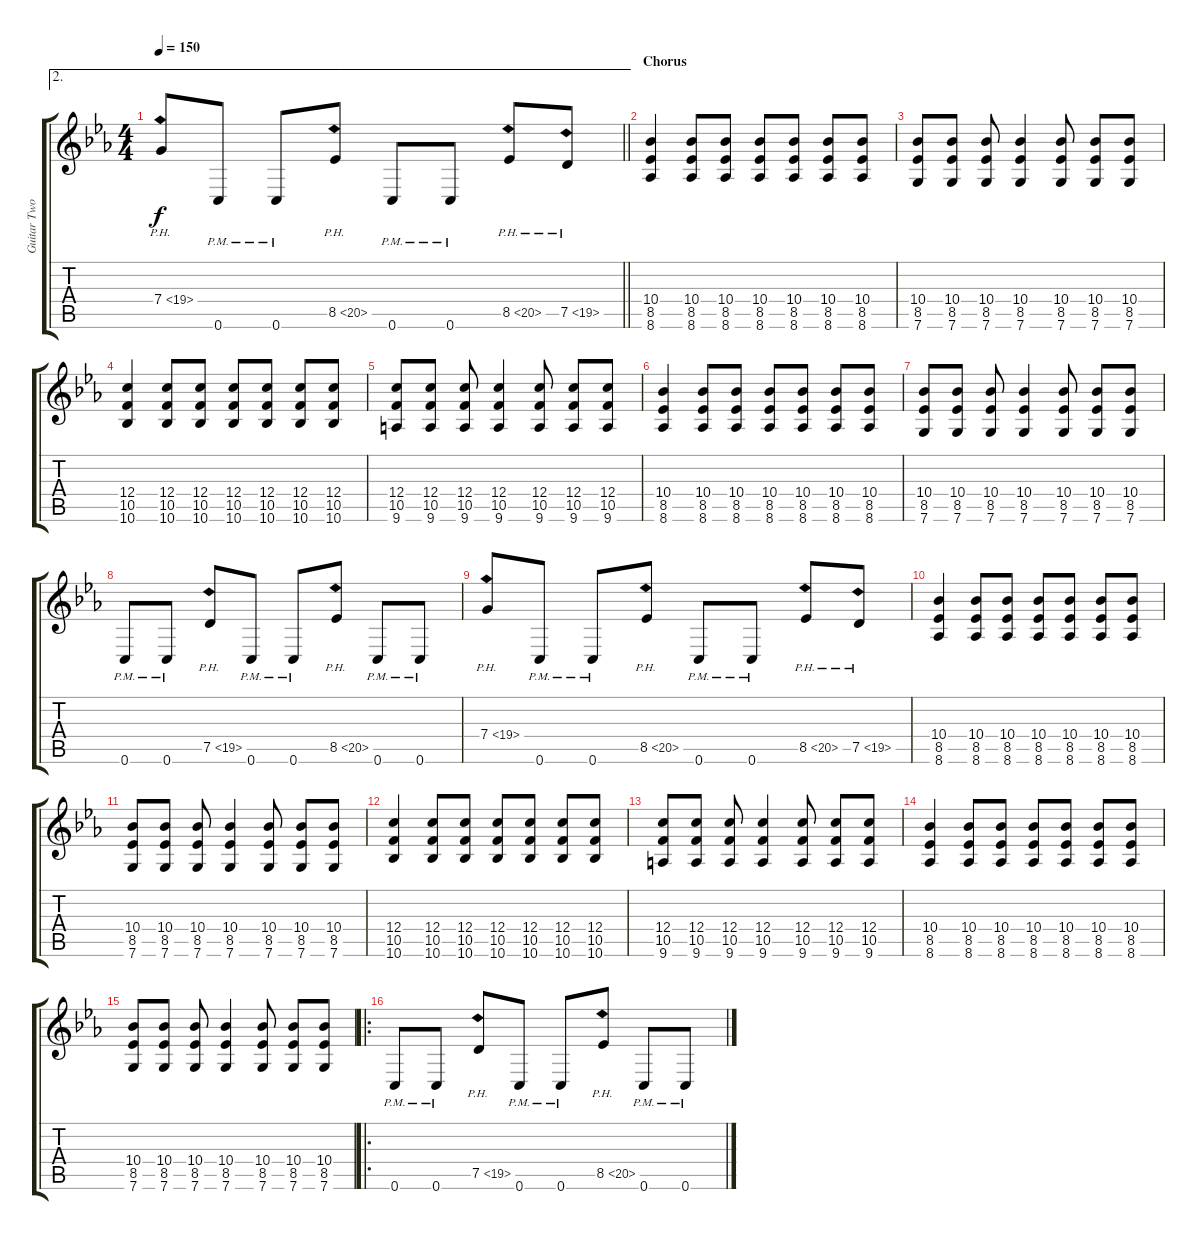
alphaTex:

\track ("Guitar Two" "Guitar Two") {instrument distortionguitar}
\staff {score tabs}
\tuning (E4 C4 G3 C3 G2 C2) {hide}
\ae 2
\ts (4 4)
\tempo 150
\clef g2
\barLineRight lightlight
\ks cminor
7.4{ph 12}.8{dy f} 0.6{pm}.8 0.6{pm}.8 8.5{ph 12}.8 0.6{pm}.8 0.6{pm}.8 8.5{ph 12}.8 7.5{ph 12}.8 |
\section ("" "Chorus")
(10.4 8.5 8.6).4 (10.4 8.5 8.6).8 (10.4 8.5 8.6).8 (10.4 8.5 8.6).8 (10.4 8.5 8.6).8 (10.4 8.5 8.6).8 (10.4 8.5 8.6).8 |
(10.4 8.5 7.6).8 (10.4 8.5 7.6).8 (10.4 8.5 7.6).8 (10.4 8.5 7.6).4 (10.4 8.5 7.6).8 (10.4 8.5 7.6).8 (10.4 8.5 7.6).8 |
(12.4 10.5 10.6).4 (12.4 10.5 10.6).8 (12.4 10.5 10.6).8 (12.4 10.5 10.6).8 (12.4 10.5 10.6).8 (12.4 10.5 10.6).8 (12.4 10.5 10.6).8 |
(12.4 10.5 9.6).8 (12.4 10.5 9.6).8 (12.4 10.5 9.6).8 (12.4 10.5 9.6).4 (12.4 10.5 9.6).8 (12.4 10.5 9.6).8 (12.4 10.5 9.6).8 |
(10.4 8.5 8.6).4 (10.4 8.5 8.6).8 (10.4 8.5 8.6).8 (10.4 8.5 8.6).8 (10.4 8.5 8.6).8 (10.4 8.5 8.6).8 (10.4 8.5 8.6).8 |
(10.4 8.5 7.6).8 (10.4 8.5 7.6).8 (10.4 8.5 7.6).8 (10.4 8.5 7.6).4 (10.4 8.5 7.6).8 (10.4 8.5 7.6).8 (10.4 8.5 7.6).8 |
0.6{pm}.8 0.6{pm}.8 7.5{ph 12}.8 0.6{pm}.8 0.6{pm}.8 8.5{ph 12}.8 0.6{pm}.8 0.6{pm}.8 |
7.4{ph 12}.8 0.6{pm}.8 0.6{pm}.8 8.5{ph 12}.8 0.6{pm}.8 0.6{pm}.8 8.5{ph 12}.8 7.5{ph 12}.8 |
(10.4 8.5 8.6).4 (10.4 8.5 8.6).8 (10.4 8.5 8.6).8 (10.4 8.5 8.6).8 (10.4 8.5 8.6).8 (10.4 8.5 8.6).8 (10.4 8.5 8.6).8 |
(10.4 8.5 7.6).8 (10.4 8.5 7.6).8 (10.4 8.5 7.6).8 (10.4 8.5 7.6).4 (10.4 8.5 7.6).8 (10.4 8.5 7.6).8 (10.4 8.5 7.6).8 |
(12.4 10.5 10.6).4 (12.4 10.5 10.6).8 (12.4 10.5 10.6).8 (12.4 10.5 10.6).8 (12.4 10.5 10.6).8 (12.4 10.5 10.6).8 (12.4 10.5 10.6).8 |
(12.4 10.5 9.6).8 (12.4 10.5 9.6).8 (12.4 10.5 9.6).8 (12.4 10.5 9.6).4 (12.4 10.5 9.6).8 (12.4 10.5 9.6).8 (12.4 10.5 9.6).8 |
(10.4 8.5 8.6).4 (10.4 8.5 8.6).8 (10.4 8.5 8.6).8 (10.4 8.5 8.6).8 (10.4 8.5 8.6).8 (10.4 8.5 8.6).8 (10.4 8.5 8.6).8 |
(10.4 8.5 7.6).8 (10.4 8.5 7.6).8 (10.4 8.5 7.6).8 (10.4 8.5 7.6).4 (10.4 8.5 7.6).8 (10.4 8.5 7.6).8 (10.4 8.5 7.6).8 |
\ro
0.6{pm}.8 0.6{pm}.8 7.5{ph 12}.8 0.6{pm}.8 0.6{pm}.8 8.5{ph 12}.8 0.6{pm}.8 0.6{pm}.8
